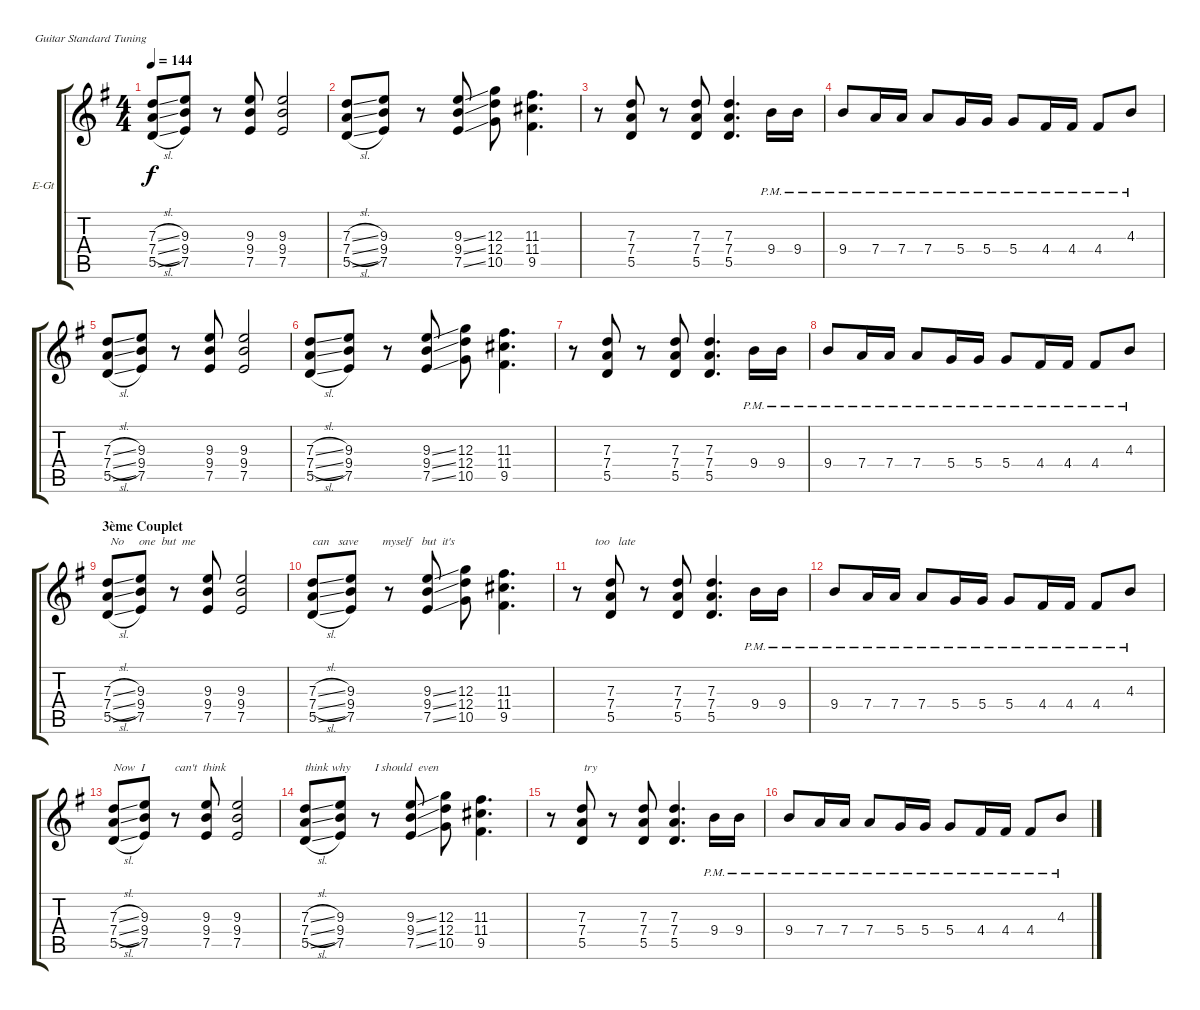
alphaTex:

\bracketExtendMode groupsimilarinstruments
\firstSystemTrackNameOrientation horizontal
\otherSystemsTrackNameOrientation horizontal
\track ("Guitare 3 " "E-Gt") {instrument distortionguitar}
\staff {score tabs}
\tuning (E4 B3 G3 D3 A2 E2)
\ts (4 4)
\tempo 144
\clef g2
\ks g
(7.3{sl} 7.4{sl} 5.5{sl}).8{dy f} (9.3 9.4 7.5).8 r.8 (9.3 9.4 7.5).8 (9.3 9.4 7.5).2 |
(7.3{sl} 7.4{sl} 5.5{sl}).8 (9.3 9.4 7.5).8 r.8 (9.3{ss} 9.4{ss} 7.5{ss}).8 (12.3 12.4 10.5).8 (11.3 11.4 9.5).4{d} |
r.8 (7.3 7.4 5.5).8 r.8 (7.3 7.4 5.5).8 (7.3 7.4 5.5).4{d} 9.4{pm}.16 9.4{pm}.16 |
9.4{pm}.8 7.4{pm}.16 7.4{pm}.16 7.4{pm}.8 5.4{pm}.16 5.4{pm}.16 5.4{pm}.8 4.4{pm}.16 4.4{pm}.16 4.4{pm}.8 4.3{pm}.8 |
(7.3{sl} 7.4{sl} 5.5{sl}).8 (9.3 9.4 7.5).8 r.8 (9.3 9.4 7.5).8 (9.3 9.4 7.5).2 |
(7.3{sl} 7.4{sl} 5.5{sl}).8 (9.3 9.4 7.5).8 r.8 (9.3{ss} 9.4{ss} 7.5{ss}).8 (12.3 12.4 10.5).8 (11.3 11.4 9.5).4{d} |
r.8 (7.3 7.4 5.5).8 r.8 (7.3 7.4 5.5).8 (7.3 7.4 5.5).4{d} 9.4{pm}.16 9.4{pm}.16 |
9.4{pm}.8 7.4{pm}.16 7.4{pm}.16 7.4{pm}.8 5.4{pm}.16 5.4{pm}.16 5.4{pm}.8 4.4{pm}.16 4.4{pm}.16 4.4{pm}.8 4.3{pm}.8 |
\section ("" "3ème Couplet")
(7.3{sl} 7.4{sl} 5.5{sl}).8{txt " No     one  but  me"} (9.3 9.4 7.5).8 r.8 (9.3 9.4 7.5).8 (9.3 9.4 7.5).2 |
(7.3{sl} 7.4{sl} 5.5{sl}).8{txt "can   save        myself   but  it's"} (9.3 9.4 7.5).8 r.8 (9.3{ss} 9.4{ss} 7.5{ss}).8 (12.3 12.4 10.5).8 (11.3 11.4 9.5).4{d} |
r.8{txt "      too   late"} (7.3 7.4 5.5).8 r.8 (7.3 7.4 5.5).8 (7.3 7.4 5.5).4{d} 9.4{pm}.16 9.4{pm}.16 |
9.4{pm}.8 7.4{pm}.16 7.4{pm}.16 7.4{pm}.8 5.4{pm}.16 5.4{pm}.16 5.4{pm}.8 4.4{pm}.16 4.4{pm}.16 4.4{pm}.8 4.3{pm}.8 |
(7.3{sl} 7.4{sl} 5.5{sl}).8{txt "Now  I          can't  think"} (9.3 9.4 7.5).8 r.8 (9.3 9.4 7.5).8 (9.3 9.4 7.5).2 |
(7.3{sl} 7.4{sl} 5.5{sl}).8{txt "think why        I should  even"} (9.3 9.4 7.5).8 r.8 (9.3{ss} 9.4{ss} 7.5{ss}).8 (12.3 12.4 10.5).8 (11.3 11.4 9.5).4{d} |
r.8{txt "           try"} (7.3 7.4 5.5).8 r.8 (7.3 7.4 5.5).8 (7.3 7.4 5.5).4{d} 9.4{pm}.16 9.4{pm}.16 |
9.4{pm}.8 7.4{pm}.16 7.4{pm}.16 7.4{pm}.8 5.4{pm}.16 5.4{pm}.16 5.4{pm}.8 4.4{pm}.16 4.4{pm}.16 4.4{pm}.8 4.3{pm}.8
